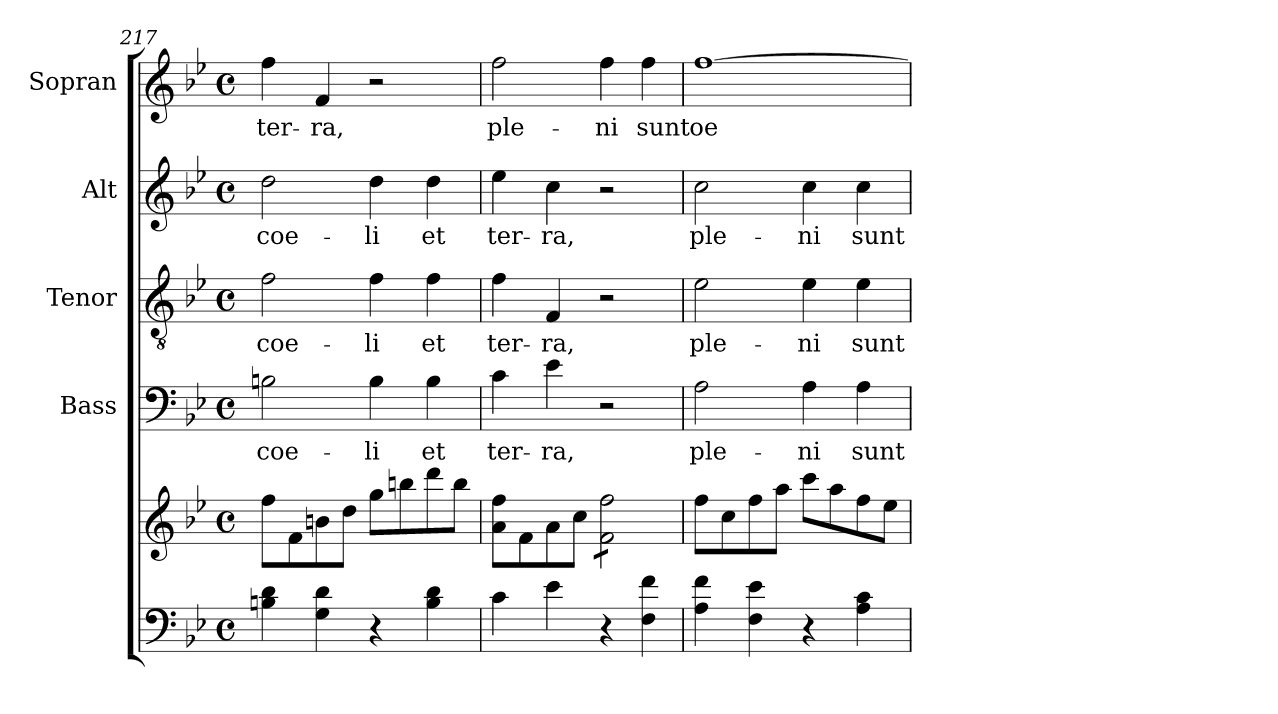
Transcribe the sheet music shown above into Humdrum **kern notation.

**kern	**kern	**kern	**text	**kern	**text	**kern	**text	**kern	**text
*part5	*part5	*part4	*part4	*part3	*part3	*part2	*part2	*part1	*part1
*staff6	*staff5	*staff4	*staff4	*staff3	*staff3	*staff2	*staff2	*staff1	*staff1
*	*	*I"Bass	*	*I"Tenor	*	*I"Alt	*	*I"Sopran	*
*	*	*I'B.	*	*I'T.	*	*I'A.	*	*I'S.	*
*clefF4	*clefG2	*clefF4	*	*clefGv2	*	*clefG2	*	*clefG2	*
*k[b-e-]	*k[b-e-]	*k[b-e-]	*	*k[b-e-]	*	*k[b-e-]	*	*k[b-e-]	*
*B-:	*B-:	*B-:	*	*B-:	*	*B-:	*	*B-:	*
*M4/4	*M4/4	*M4/4	*	*M4/4	*	*M4/4	*	*M4/4	*
*met(c)	*met(c)	*met(c)	*	*met(c)	*	*met(c)	*	*met(c)	*
=217	=217	=217	=217	=217	=217	=217	=217	=217	=217
!	!	!	!LO:LY:b	!	!LO:LY:b	!	!LO:LY:b	!	!LO:LY:b
4Bn\ 4d\	8ff\L	2Bn\	coe-	2f\	coe-	2dd\	coe-	4ff\	ter-
.	8f\	.	.	.	.	.	.	.	.
!	!	!	!	!	!	!	!	!	!LO:LY:b
4G\ 4d\	8bn\	.	.	.	.	.	.	4f/	-ra,
.	8dd\J	.	.	.	.	.	.	.	.
!	!	!	!LO:LY:b	!	!LO:LY:b	!	!LO:LY:b	!	!
4r	8gg\L	4B\	-li	4f\	-li	4dd\	-li	2r	.
.	8bbn\	.	.	.	.	.	.	.	.
!	!	!	!LO:LY:b	!	!LO:LY:b	!	!LO:LY:b	!	!
4B\ 4d\	8ddd\	4B\	et	4f\	et	4dd\	et	.	.
.	8bb\J	.	.	.	.	.	.	.	.
!!LO:LB:g=z
=218	=218	=218	=218	=218	=218	=218	=218	=218	=218
!	!	!	!LO:LY:b	!	!LO:LY:b	!	!LO:LY:b	!	!LO:LY:b
4c\	8a\ 8ff\L	4c\	ter-	4f\	ter-	4ee-\	ter-	2ff\	ple-
.	8f\	.	.	.	.	.	.	.	.
!	!	!	!LO:LY:b	!	!LO:LY:b	!	!LO:LY:b	!	!
4e-\	8a\	4e-\	-ra,	4F/	-ra,	4cc\	-ra,	.	.
.	8cc\J	.	.	.	.	.	.	.	.
!	!	!	!	!	!	!	!	!	!LO:LY:b
*	*tremolo	*	*	*	*	*	*	*	*
4r	8f\ 8ff\L	2r	.	2r	.	2r	.	4ff\	-ni
.	8f\ 8ff\	.	.	.	.	.	.	.	.
!	!	!	!	!	!	!	!	!	!LO:LY:b
4F\ 4f\	8f\ 8ff\	.	.	.	.	.	.	4ff\	sunt
.	8f\ 8ff\J	.	.	.	.	.	.	.	.
*	*Xtremolo	*	*	*	*	*	*	*	*
=219	=219	=219	=219	=219	=219	=219	=219	=219	=219
!	!	!	!LO:LY:b	!	!LO:LY:b	!	!LO:LY:b	!	!LO:LY:b
4A\ 4f\	8ff\L	2A\	ple-	2e-\	ple-	2cc\	ple-	[1ff	oe-
.	8cc\	.	.	.	.	.	.	.	.
4F\ 4e-\	8ff\	.	.	.	.	.	.	.	.
.	8aa\J	.	.	.	.	.	.	.	.
!	!	!	!LO:LY:b	!	!LO:LY:b	!	!LO:LY:b	!	!
4r	8ccc\L	4A\	-ni	4e-\	-ni	4cc\	-ni	.	.
.	8aa\	.	.	.	.	.	.	.	.
!	!	!	!LO:LY:b	!	!LO:LY:b	!	!LO:LY:b	!	!
4A\ 4c\	8ff\	4A\	sunt	4e-\	sunt	4cc\	sunt	.	.
.	8ee-\J	.	.	.	.	.	.	.	.
=	=	=	=	=	=	=	=	=	=
*-	*-	*-	*-	*-	*-	*-	*-	*-	*-
